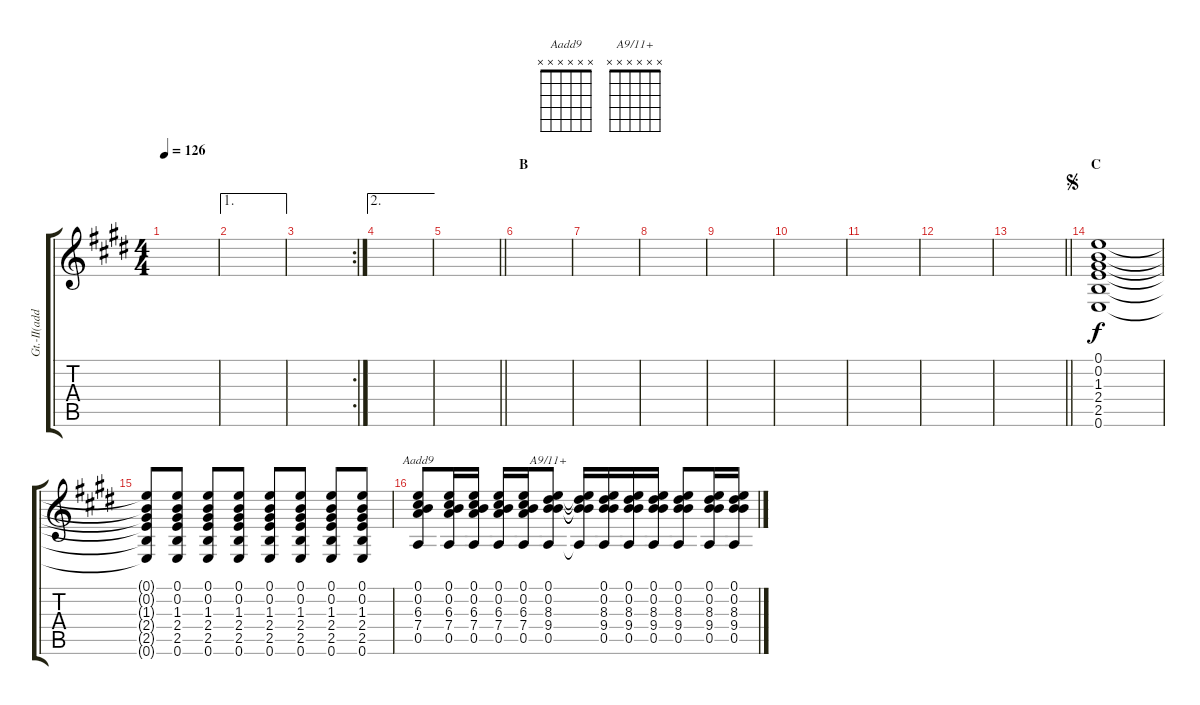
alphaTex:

\track ("Gt.-II(add)" "Gt.-II(add") {instrument acousticguitarnylon}
\staff {score tabs}
\tuning (E4 B3 G3 D3 A2 E2) {hide}
\chord ("Aadd9" x x x x x x)
\chord ("A9/11+" x x x x x x)
\ts (4 4)
\tempo 126
\clef g2
\ks e
|
\ae 1
|
\rc 2
|
\ae 2
|
\barLineRight lightlight
|
\section ("" "B")
|
|
|
|
|
|
|
\barLineRight lightlight
|
\section ("" "C")
\jump segno
(0.1 0.2 1.3 2.4 2.5 0.6).1 |
(0.1{t} 0.2{t} 1.3{t} 2.4{t} 2.5{t} 0.6{t}).8 (0.1 0.2 1.3 2.4 2.5 0.6).8 (0.1 0.2 1.3 2.4 2.5 0.6).8 (0.1 0.2 1.3 2.4 2.5 0.6).8 (0.1 0.2 1.3 2.4 2.5 0.6).8 (0.1 0.2 1.3 2.4 2.5 0.6).8 (0.1 0.2 1.3 2.4 2.5 0.6).8 (0.1 0.2 1.3 2.4 2.5 0.6).8 |
(0.1 0.2 6.3 7.4 0.5).8{ch "Aadd9"} (0.1 0.2 6.3 7.4 0.5).16 (0.1 0.2 6.3 7.4 0.5).16 (0.1 0.2 6.3 7.4 0.5).16 (0.1 0.2 6.3 7.4 0.5).16 (0.1 0.2 8.3 9.4 0.5).8{ch "A9/11+"} (0.1{t} 0.2{t} 8.3{t} 9.4{t} 0.5{t}).16 (0.1 0.2 8.3 9.4 0.5).16 (0.1 0.2 8.3 9.4 0.5).16 (0.1 0.2 8.3 9.4 0.5).16 (0.1 0.2 8.3 9.4 0.5).8 (0.1 0.2 8.3 9.4 0.5).16 (0.1 0.2 8.3 9.4 0.5).16
